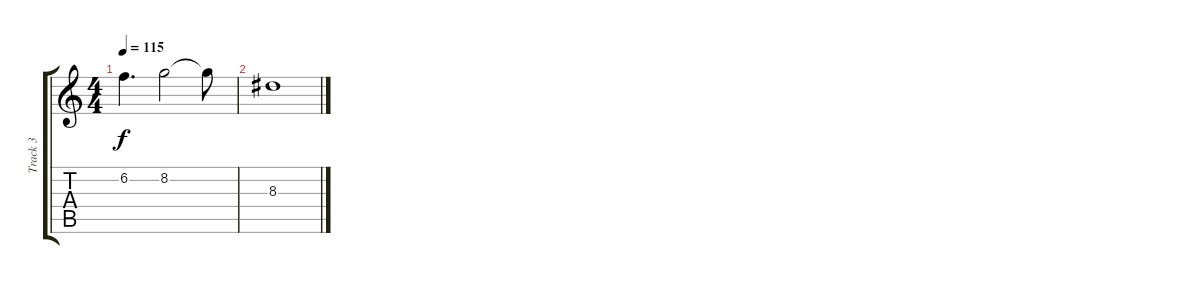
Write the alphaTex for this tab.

\track ("Track 3" "Track 3") {instrument distortionguitar}
\staff {score tabs}
\tuning (E4 B3 G3 D3 A2 E2) {hide}
\ts (4 4)
\tempo 115
\clef g2
\ks c
6.2.4{d dy f} 8.2.2 8.2{t}.8 |
8.3.1
